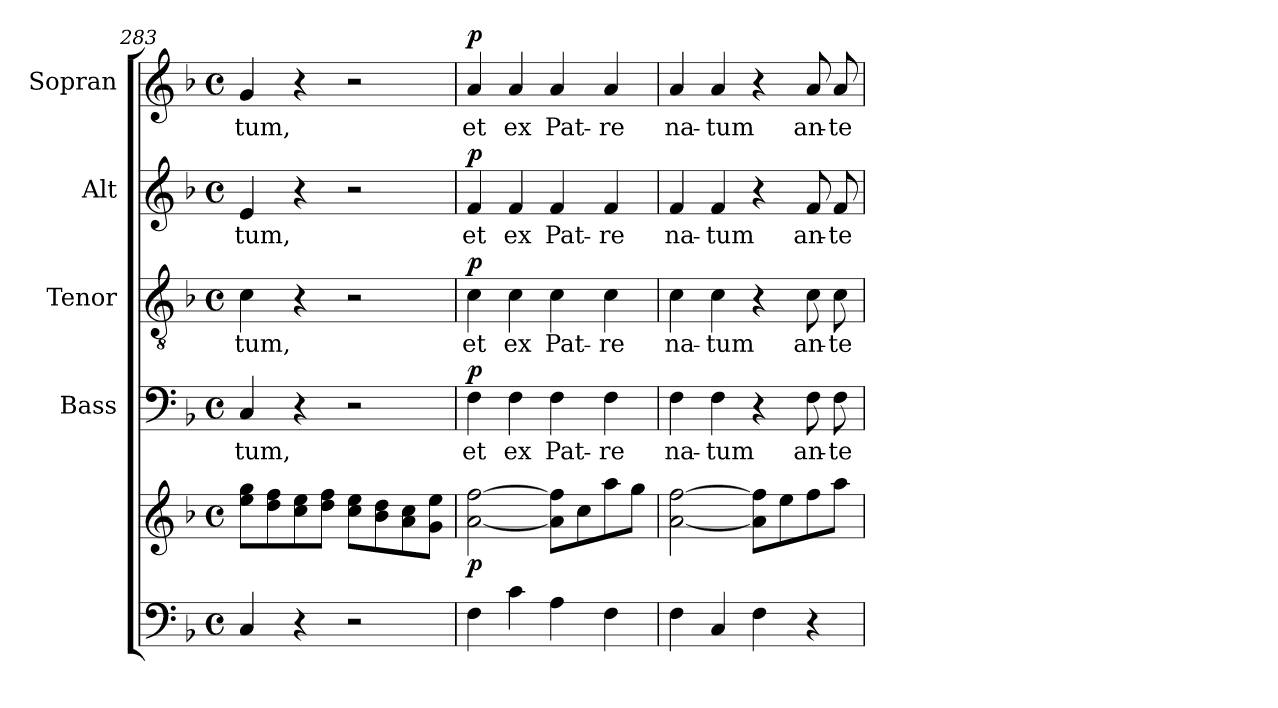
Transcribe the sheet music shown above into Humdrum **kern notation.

**kern	**kern	**dynam	**kern	**text	**dynam	**kern	**text	**dynam	**kern	**text	**dynam	**kern	**text	**dynam
*part5	*part5	*part5	*part4	*part4	*part4	*part3	*part3	*part3	*part2	*part2	*part2	*part1	*part1	*part1
*staff6	*staff5	*staff5/6	*staff4	*staff4	*staff4	*staff3	*staff3	*staff3	*staff2	*staff2	*staff2	*staff1	*staff1	*staff1
*	*	*	*I"Bass	*	*	*I"Tenor	*	*	*I"Alt	*	*	*I"Sopran	*	*
*	*	*	*I'B.	*	*	*I'T.	*	*	*I'A.	*	*	*I'S.	*	*
*clefF4	*clefG2	*	*clefF4	*	*	*clefGv2	*	*	*clefG2	*	*	*clefG2	*	*
*k[b-]	*k[b-]	*	*k[b-]	*	*	*k[b-]	*	*	*k[b-]	*	*	*k[b-]	*	*
*F:	*F:	*	*F:	*	*	*F:	*	*	*F:	*	*	*F:	*	*
*M4/4	*M4/4	*	*M4/4	*	*	*M4/4	*	*	*M4/4	*	*	*M4/4	*	*
*met(c)	*met(c)	*	*met(c)	*	*	*met(c)	*	*	*met(c)	*	*	*met(c)	*	*
=283	=283	=283	=283	=283	=283	=283	=283	=283	=283	=283	=283	=283	=283	=283
!	!	!	!	!LO:LY:b	!	!	!LO:LY:b	!	!	!LO:LY:b	!	!	!LO:LY:b	!
4C/	8ee\ 8gg\L	.	4C/	-tum,	.	4c\	-tum,	.	4e/	-tum,	.	4g/	-tum,	.
.	8dd\ 8ff\	.	.	.	.	.	.	.	.	.	.	.	.	.
4r	8cc\ 8ee\	.	4r	.	.	4r	.	.	4r	.	.	4r	.	.
.	8dd\ 8ff\J	.	.	.	.	.	.	.	.	.	.	.	.	.
2r	8cc\ 8ee\L	.	2r	.	.	2r	.	.	2r	.	.	2r	.	.
.	8b-\ 8dd\	.	.	.	.	.	.	.	.	.	.	.	.	.
.	8a\ 8cc\	.	.	.	.	.	.	.	.	.	.	.	.	.
.	8g\ 8ee\J	.	.	.	.	.	.	.	.	.	.	.	.	.
!!LO:LB:g=z
=284	=284	=284	=284	=284	=284	=284	=284	=284	=284	=284	=284	=284	=284	=284
!	!	!LO:DY:b	!	!LO:LY:b	!LO:DY:a	!	!LO:LY:b	!LO:DY:a	!	!LO:LY:b	!LO:DY:a	!	!LO:LY:b	!LO:DY:a
4F\	[2a\ [2ff\	p	4F\	et	p	4c\	et	p	4f/	et	p	4a/	et	p
!	!	!	!	!LO:LY:b	!	!	!LO:LY:b	!	!	!LO:LY:b	!	!	!LO:LY:b	!
4c\	.	.	4F\	ex	.	4c\	ex	.	4f/	ex	.	4a/	ex	.
!	!	!	!	!LO:LY:b	!	!	!LO:LY:b	!	!	!LO:LY:b	!	!	!LO:LY:b	!
4A\	8a\] 8ff\]L	.	4F\	Pat-	.	4c\	Pat-	.	4f/	Pat-	.	4a/	Pat-	.
.	8cc\	.	.	.	.	.	.	.	.	.	.	.	.	.
!	!	!	!	!LO:LY:b	!	!	!LO:LY:b	!	!	!LO:LY:b	!	!	!LO:LY:b	!
4F\	8aa\	.	4F\	-re	.	4c\	-re	.	4f/	-re	.	4a/	-re	.
.	8gg\J	.	.	.	.	.	.	.	.	.	.	.	.	.
=285	=285	=285	=285	=285	=285	=285	=285	=285	=285	=285	=285	=285	=285	=285
!	!	!	!	!LO:LY:b	!	!	!LO:LY:b	!	!	!LO:LY:b	!	!	!LO:LY:b	!
4F\	[2a\ [2ff\	.	4F\	na-	.	4c\	na-	.	4f/	na-	.	4a/	na-	.
!	!	!	!	!LO:LY:b	!	!	!LO:LY:b	!	!	!LO:LY:b	!	!	!LO:LY:b	!
4C/	.	.	4F\	-tum	.	4c\	-tum	.	4f/	-tum	.	4a/	-tum	.
4F\	8a\] 8ff\]L	.	4r	.	.	4r	.	.	4r	.	.	4r	.	.
.	8ee\	.	.	.	.	.	.	.	.	.	.	.	.	.
!	!	!	!	!LO:LY:b	!	!	!LO:LY:b	!	!	!LO:LY:b	!	!	!LO:LY:b	!
4r	8ff\	.	8F\	an-	.	8c\	an-	.	8f/	an-	.	8a/	an-	.
!	!	!	!	!LO:LY:b	!	!	!LO:LY:b	!	!	!LO:LY:b	!	!	!LO:LY:b	!
.	8aa\J	.	8F\	-te	.	8c\	-te	.	8f/	-te	.	8a/	-te	.
=	=	=	=	=	=	=	=	=	=	=	=	=	=	=
*-	*-	*-	*-	*-	*-	*-	*-	*-	*-	*-	*-	*-	*-	*-
